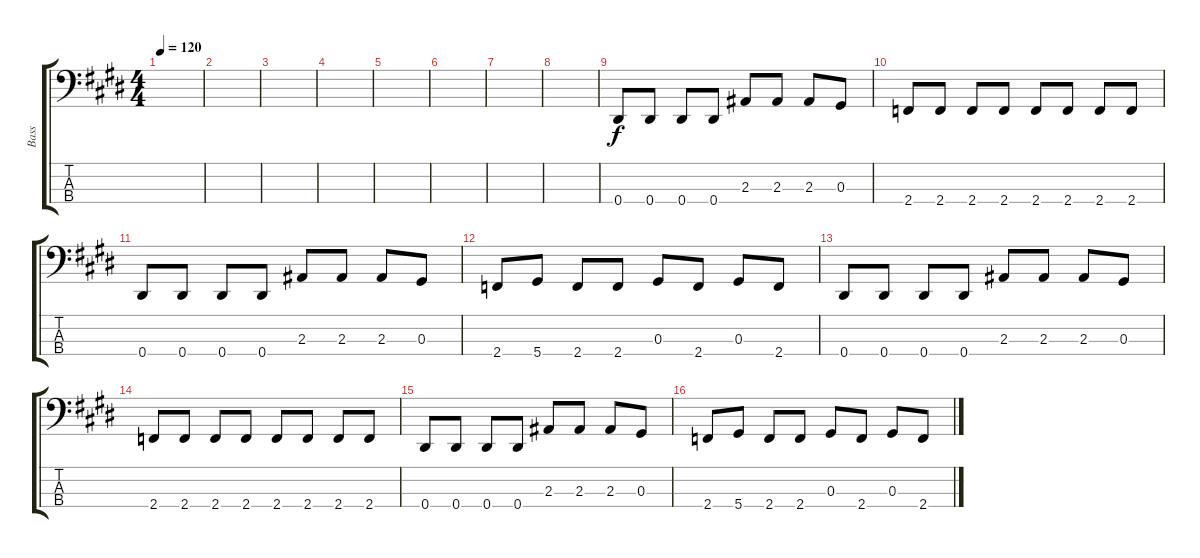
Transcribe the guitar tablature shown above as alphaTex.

\track ("Bass" "Bass") {instrument electricbassfinger}
\staff {score tabs}
\tuning (Gb2 Db2 Ab1 Eb1) {hide}
\ts (4 4)
\tempo 120
\clef f4
\ks e
|
|
|
\ks c#minor
|
|
\ks e
|
\ks c#minor
|
|
0.4.8 0.4.8 0.4.8 0.4.8 2.3.8 2.3.8 2.3.8 0.3.8 |
\ks e
2.4.8 2.4.8 2.4.8 2.4.8 2.4.8 2.4.8 2.4.8 2.4.8 |
\ks c#minor
0.4.8 0.4.8 0.4.8 0.4.8 2.3.8 2.3.8 2.3.8 0.3.8 |
\ks e
2.4.8 5.4.8 2.4.8 2.4.8 0.3.8 2.4.8 0.3.8 2.4.8 |
\ks c#minor
0.4.8 0.4.8 0.4.8 0.4.8 2.3.8 2.3.8 2.3.8 0.3.8 |
\ks e
2.4.8 2.4.8 2.4.8 2.4.8 2.4.8 2.4.8 2.4.8 2.4.8 |
\ks c#minor
0.4.8 0.4.8 0.4.8 0.4.8 2.3.8 2.3.8 2.3.8 0.3.8 |
\ks e
2.4.8 5.4.8 2.4.8 2.4.8 0.3.8 2.4.8 0.3.8 2.4.8
